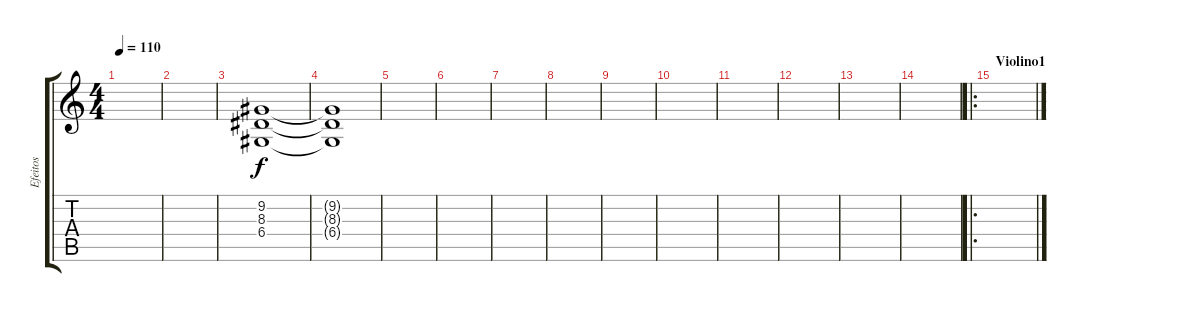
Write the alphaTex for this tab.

\track ("Efeitos" "Efeitos") {instrument cello}
\staff {score tabs}
\tuning (E4 B3 G3 D3 A2 E2) {hide}
\ts (4 4)
\tempo 110
\clef g2
\ks c
|
|
(9.2 8.3 6.4).1{volume 8 instrument pad8sweep} |
(9.2{t} 8.3{t} 6.4{t}).1 |
|
|
|
|
|
|
|
|
|
|
\ro
\section ("" "Violino1")
